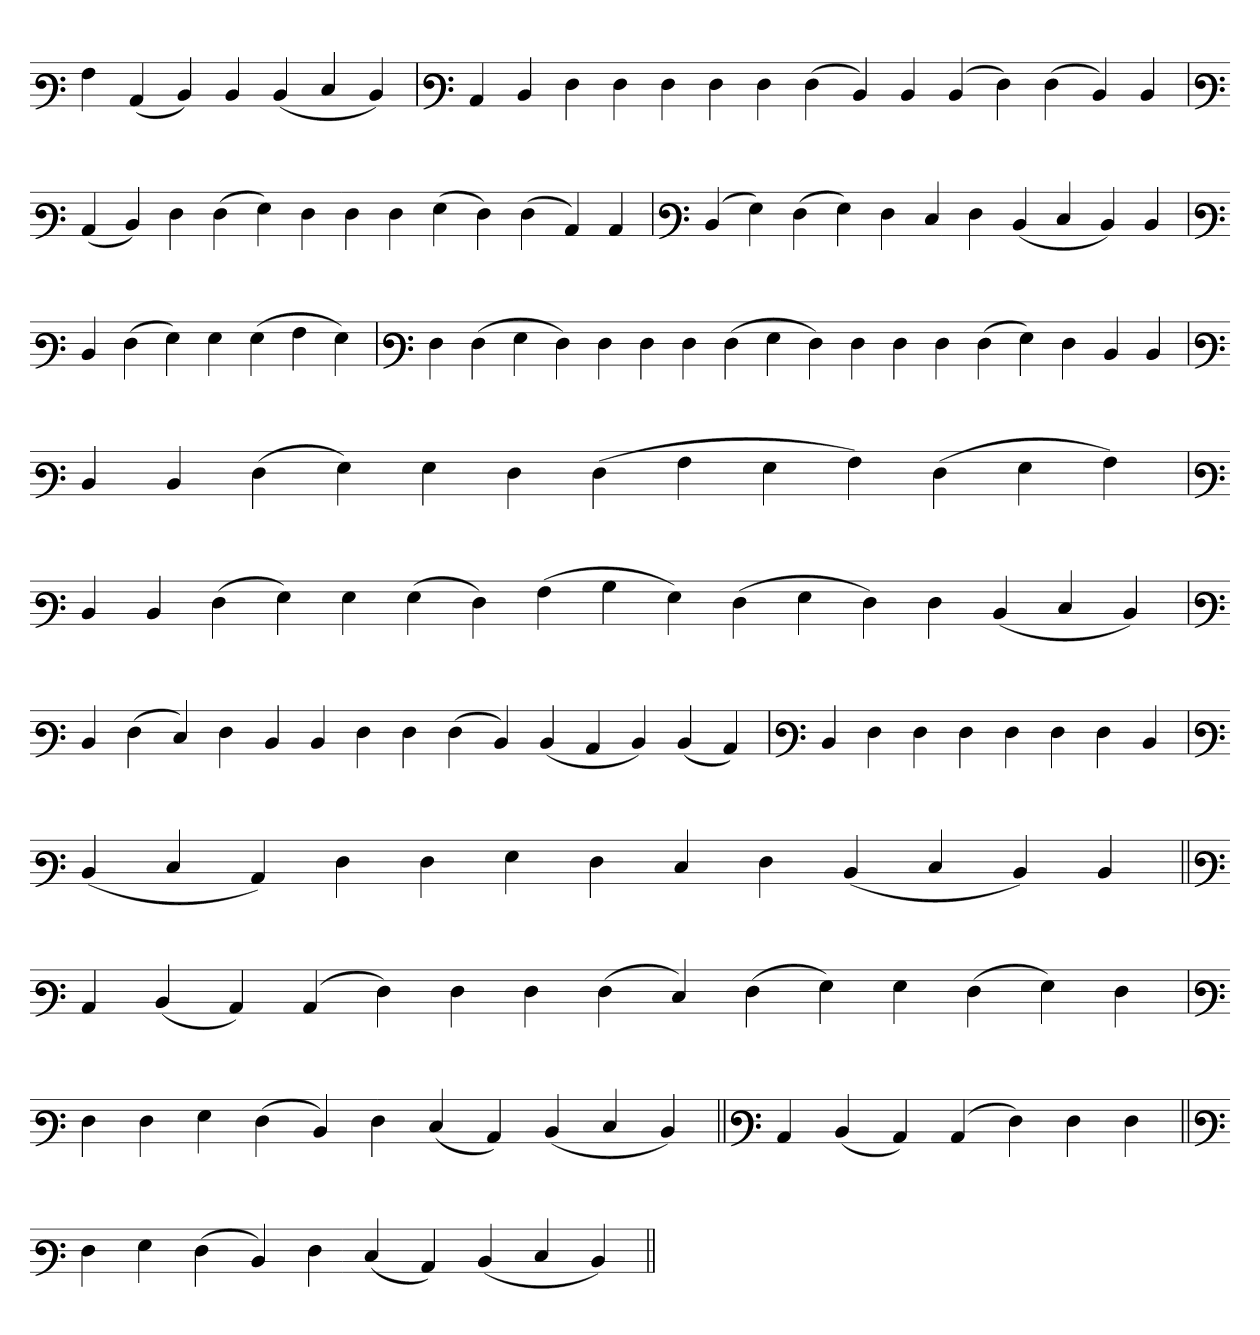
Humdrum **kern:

**kern
*part1
*staff1
*clefF3
=
4A
(4C
4D)
4D
(4D
4E
4D)
=`
*clefF3
4C
4D
4F
4F
4F
4F
4F
(4F
4D)
4D
(4D
4F)
(4F
4D)
4D
=`
*clefF3
(4C
4D)
4F
(4F
4G)
4F
4F
4F
(4G
4F)
(4F
4C)
4C
='
*clefF3
(4D
4G)
(4F
4G)
4F
4E
4F
(4D
4E
4D)
4D
=
*clefF3
4D
(4F
4G)
4G
(4G
4A
4G)
=`
*clefF3
4F
(4F
4G
4F)
4F
4F
4F
(4F
4G
4F)
4F
4F
4F
(4F
4G)
4F
4D
4D
='
*clefF3
4D
4D
(4F
4G)
4G
4F
(4F
4A
4G
4A)
(4F
4G
4A)
=
*clefF3
4D
4D
(4F
4G)
4G
(4G
4F)
(4A
4B
4G)
(4F
4G
4F)
4F
(4D
4E
4D)
=`
*clefF3
4D
(4F
4E)
4F
4D
4D
4F
4F
(4F
4D)
(4D
4C
4D)
(4D
4C)
='
*clefF3
4D
4F
4F
4F
4F
4F
4F
4D
=`
*clefF3
(4D
4E
4C)
4F
4F
4G
4F
4E
4F
(4D
4E
4D)
4D
=||
*clefF3
4C
(4D
4C)
(4C
4F)
4F
4F
(4F
4E)
(4F
4G)
4G
(4F
4G)
4F
=
*clefF3
4F
4F
4G
(4F
4D)
4F
(4E
4C)
(4D
4E
4D)
=||
*clefF3
4C
(4D
4C)
(4C
4F)
4F
4F
=||
*clefF3
4F
4G
(4F
4D)
4F
(4E
4C)
(4D
4E
4D)
=||
*-
